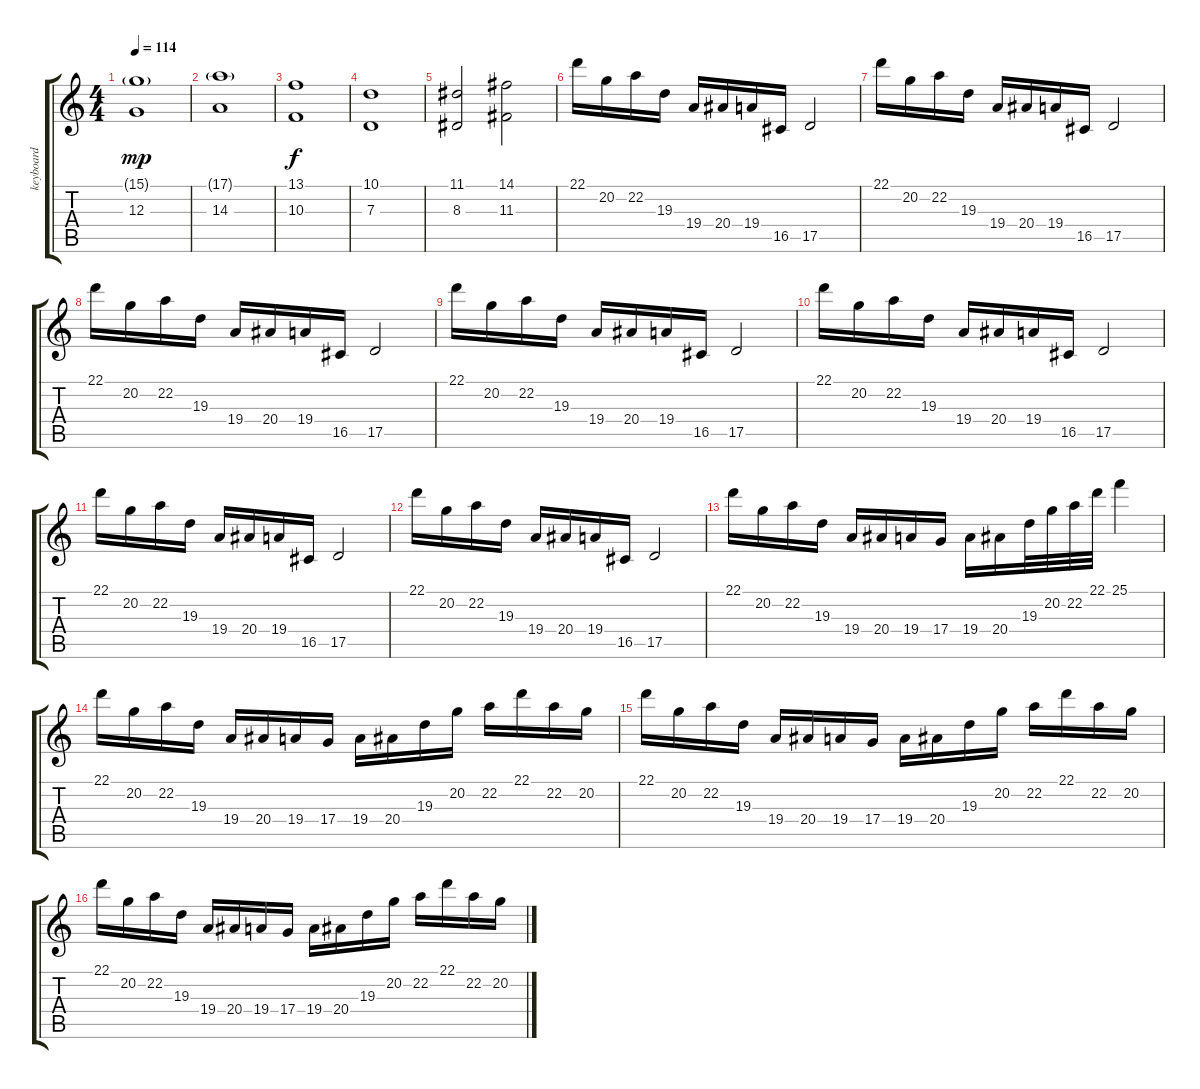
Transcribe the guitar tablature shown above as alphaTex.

\track ("keyboard" "keyboard") {instrument pad4choir}
\staff {score tabs}
\tuning (E4 B3 G3 D3 A2 E2) {hide}
\ts (4 4)
\tempo 114
\clef g2
\ks c
(15.1{g} 12.3).1{dy mp} |
(17.1{g} 14.3).1 |
(13.1 10.3).1{dy f} |
(10.1 7.3).1 |
(11.1 8.3).2 (14.1 11.3).2 |
22.1.16 20.2.16 22.2.16 19.3.16 19.4.16 20.4.16 19.4.16 16.5.16 17.5.2 |
22.1.16 20.2.16 22.2.16 19.3.16 19.4.16 20.4.16 19.4.16 16.5.16 17.5.2 |
22.1.16 20.2.16 22.2.16 19.3.16 19.4.16 20.4.16 19.4.16 16.5.16 17.5.2 |
22.1.16 20.2.16 22.2.16 19.3.16 19.4.16 20.4.16 19.4.16 16.5.16 17.5.2 |
22.1.16 20.2.16 22.2.16 19.3.16 19.4.16 20.4.16 19.4.16 16.5.16 17.5.2 |
22.1.16 20.2.16 22.2.16 19.3.16 19.4.16 20.4.16 19.4.16 16.5.16 17.5.2 |
22.1.16 20.2.16 22.2.16 19.3.16 19.4.16 20.4.16 19.4.16 16.5.16 17.5.2 |
22.1.16 20.2.16 22.2.16 19.3.16 19.4.16 20.4.16 19.4.16 17.4.16 19.4.16 20.4.16 19.3.32 20.2.32 22.2.32 22.1.32 25.1.4 |
22.1.16 20.2.16 22.2.16 19.3.16 19.4.16 20.4.16 19.4.16 17.4.16 19.4.16 20.4.16 19.3.16 20.2.16 22.2.16 22.1.16 22.2.16 20.2.16 |
22.1.16 20.2.16 22.2.16 19.3.16 19.4.16 20.4.16 19.4.16 17.4.16 19.4.16 20.4.16 19.3.16 20.2.16 22.2.16 22.1.16 22.2.16 20.2.16 |
22.1.16 20.2.16 22.2.16 19.3.16 19.4.16 20.4.16 19.4.16 17.4.16 19.4.16 20.4.16 19.3.16 20.2.16 22.2.16 22.1.16 22.2.16 20.2.16
